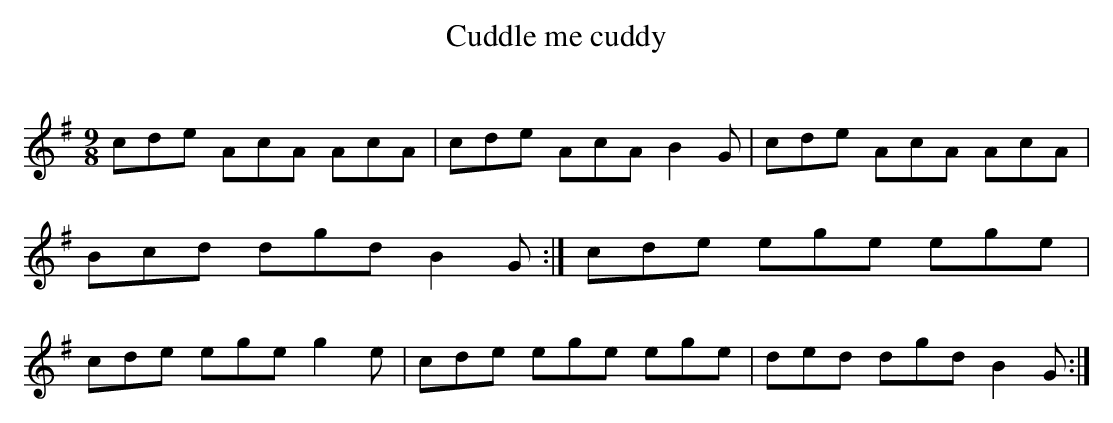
X:1
T:Cuddle me cuddy
C:
M:9/8
L:1/8
K:G
cde AcA AcA |cde AcA B2 G |cde AcA AcA |Bcd dgd B2 G :|cde ege ege |cde ege g2 e |cde ege ege |ded dgd B2 G :|
